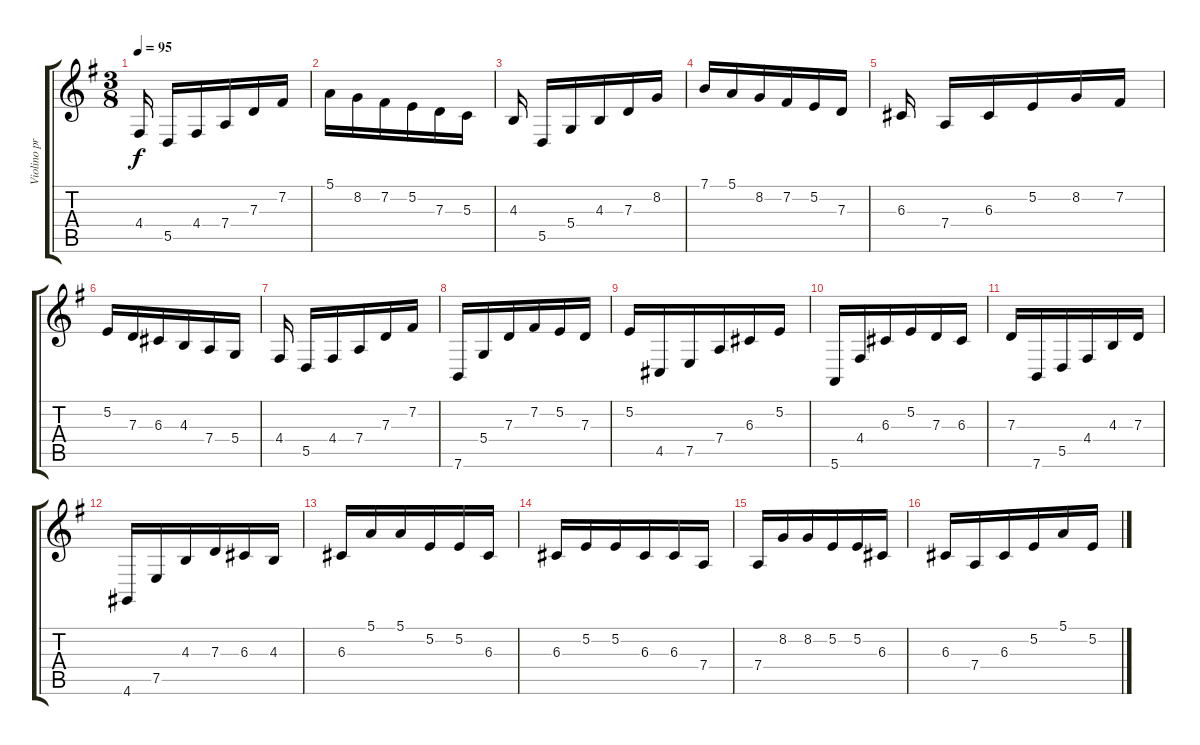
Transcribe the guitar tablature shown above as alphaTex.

\track ("Violino principale" "Violino pr") {instrument violin}
\staff {score tabs}
\tuning (E4 B3 G3 D3 A2 E2) {hide}
\ts (3 8)
\tempo 95
\clef g2
\ks g
4.4.16{dy f beam Up beam split} 5.5.16{beam Up beam merge} 4.4.16{beam Up} 7.4.16{beam Up beam merge} 7.3.16{beam Up} 7.2.16{beam Up} |
5.1.16{beam Down} 8.2.16{beam Down beam merge} 7.2.16{beam Down} 5.2.16{beam Down beam merge} 7.3.16{beam Down} 5.3.16{beam Down} |
4.3.16{beam split} 5.5.16{beam merge} 5.4.16 4.3.16{beam merge} 7.3.16 8.2.16 |
7.1.16 5.1.16{beam merge} 8.2.16 7.2.16{beam merge} 5.2.16 7.3.16 |
6.3.16{beam split} 7.4.16{beam merge} 6.3.16 5.2.16{beam merge} 8.2.16 7.2.16 |
5.2.16 7.3.16{beam merge} 6.3.16 4.3.16{beam merge} 7.4.16 5.4.16 |
4.4.16{beam Up beam split} 5.5.16{beam Up beam merge} 4.4.16{beam Up} 7.4.16{beam Up beam merge} 7.3.16{beam Up} 7.2.16{beam Up} |
7.6.16 5.4.16{beam merge} 7.3.16 7.2.16{beam merge} 5.2.16 7.3.16 |
5.2.16 4.5.16{beam merge} 7.5.16 7.4.16{beam merge} 6.3.16 5.2.16 |
5.6.16 4.4.16{beam merge} 6.3.16 5.2.16{beam merge} 7.3.16 6.3.16 |
7.3.16 7.6.16{beam merge} 5.5.16 4.4.16{beam merge} 4.3.16 7.3.16 |
4.6.16 7.5.16{beam merge} 4.3.16 7.3.16{beam merge} 6.3.16 4.3.16 |
6.3.16 5.1.16{beam merge} 5.1.16 5.2.16{beam merge} 5.2.16 6.3.16 |
6.3.16 5.2.16{beam merge} 5.2.16 6.3.16{beam merge} 6.3.16 7.4.16 |
7.4.16 8.2.16{beam merge} 8.2.16 5.2.16{beam merge} 5.2.16 6.3.16 |
6.3.16 7.4.16{beam merge} 6.3.16 5.2.16{beam merge} 5.1.16 5.2.16
